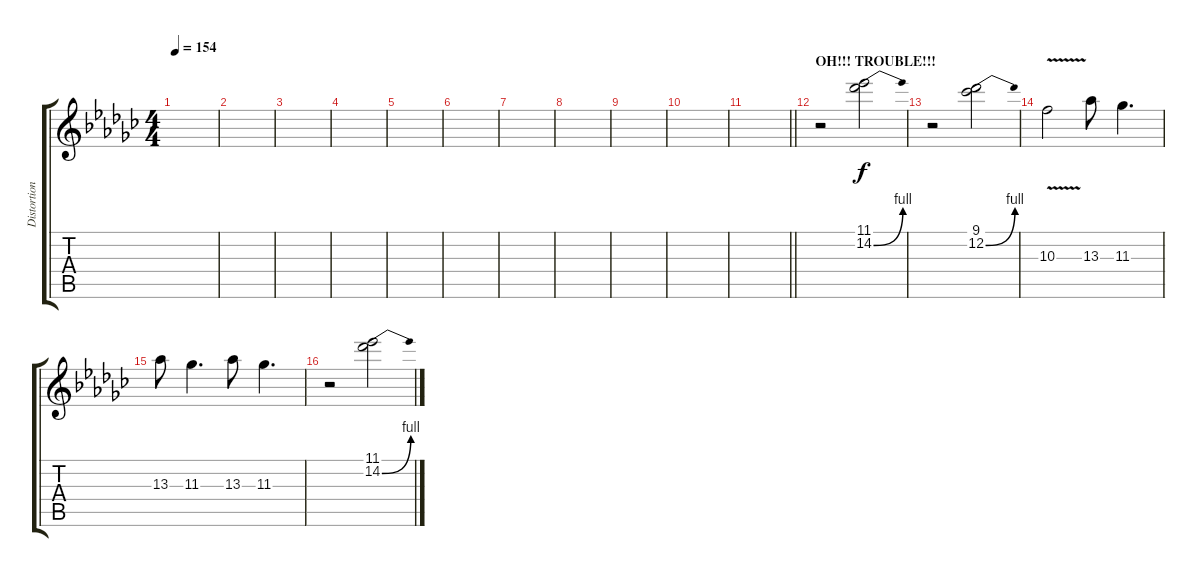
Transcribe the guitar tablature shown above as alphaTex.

\track ("Distortion 1" "Distortion") {instrument distortionguitar}
\staff {score tabs}
\tuning (E4 B3 G3 D3 A2 E2) {hide}
\ts (4 4)
\tempo 154
\clef g2
\ks gb
|
|
|
|
|
|
|
|
|
|
\barLineRight lightlight
|
\section ("" "OH!!! TROUBLE!!!")
r.2 (11.1 14.2{be (bend 0 0 60 4)}).2 |
r.2 (9.1 12.2{be (bend 0 0 60 4)}).2 |
10.3{v}.2 13.3.8 11.3.4{d} |
13.3.8 11.3.4{d} 13.3.8 11.3.4{d} |
r.2 (11.1 14.2{be (bend 0 0 60 4)}).2
